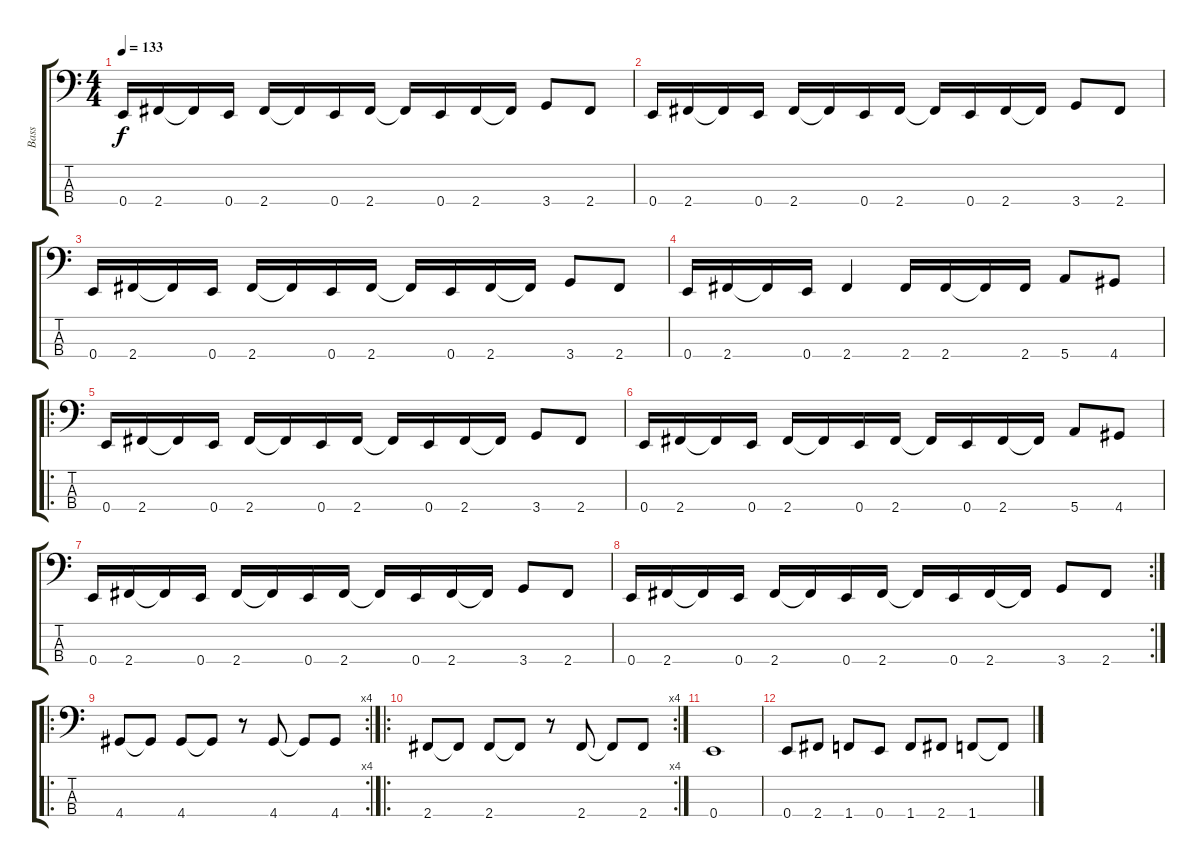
\track ("Bass" "Bass") {instrument electricbassfinger}
\staff {score tabs}
\tuning (G2 D2 A1 E1) {hide}
\ts (4 4)
\tempo 133
\clef f4
\ks c
0.4.16{dy f} 2.4.16 2.4{t}.16 0.4.16 2.4.16 2.4{t}.16 0.4.16 2.4.16 2.4{t}.16 0.4.16 2.4.16 2.4{t}.16 3.4.8 2.4.8 |
0.4.16 2.4.16 2.4{t}.16 0.4.16 2.4.16 2.4{t}.16 0.4.16 2.4.16 2.4{t}.16 0.4.16 2.4.16 2.4{t}.16 3.4.8 2.4.8 |
0.4.16 2.4.16 2.4{t}.16 0.4.16 2.4.16 2.4{t}.16 0.4.16 2.4.16 2.4{t}.16 0.4.16 2.4.16 2.4{t}.16 3.4.8 2.4.8 |
0.4.16 2.4.16 2.4{t}.16 0.4.16 2.4.4 2.4.16 2.4.16 2.4{t}.16 2.4.16 5.4.8 4.4.8 |
\ro
0.4.16 2.4.16 2.4{t}.16 0.4.16 2.4.16 2.4{t}.16 0.4.16 2.4.16 2.4{t}.16 0.4.16 2.4.16 2.4{t}.16 3.4.8 2.4.8 |
0.4.16 2.4.16 2.4{t}.16 0.4.16 2.4.16 2.4{t}.16 0.4.16 2.4.16 2.4{t}.16 0.4.16 2.4.16 2.4{t}.16 5.4.8 4.4.8 |
0.4.16 2.4.16 2.4{t}.16 0.4.16 2.4.16 2.4{t}.16 0.4.16 2.4.16 2.4{t}.16 0.4.16 2.4.16 2.4{t}.16 3.4.8 2.4.8 |
\rc 2
0.4.16 2.4.16 2.4{t}.16 0.4.16 2.4.16 2.4{t}.16 0.4.16 2.4.16 2.4{t}.16 0.4.16 2.4.16 2.4{t}.16 3.4.8 2.4.8 |
\ro
\rc 4
4.4.8 4.4{t}.8 4.4.8 4.4{t}.8 r.8 4.4.8 4.4{t}.8 4.4.8 |
\ro
\rc 4
2.4.8 2.4{t}.8 2.4.8 2.4{t}.8 r.8 2.4.8 2.4{t}.8 2.4.8 |
0.4.1 |
0.4.8 2.4.8 1.4.8 0.4.8 1.4.8 2.4.8 1.4.8 1.4{t}.8
